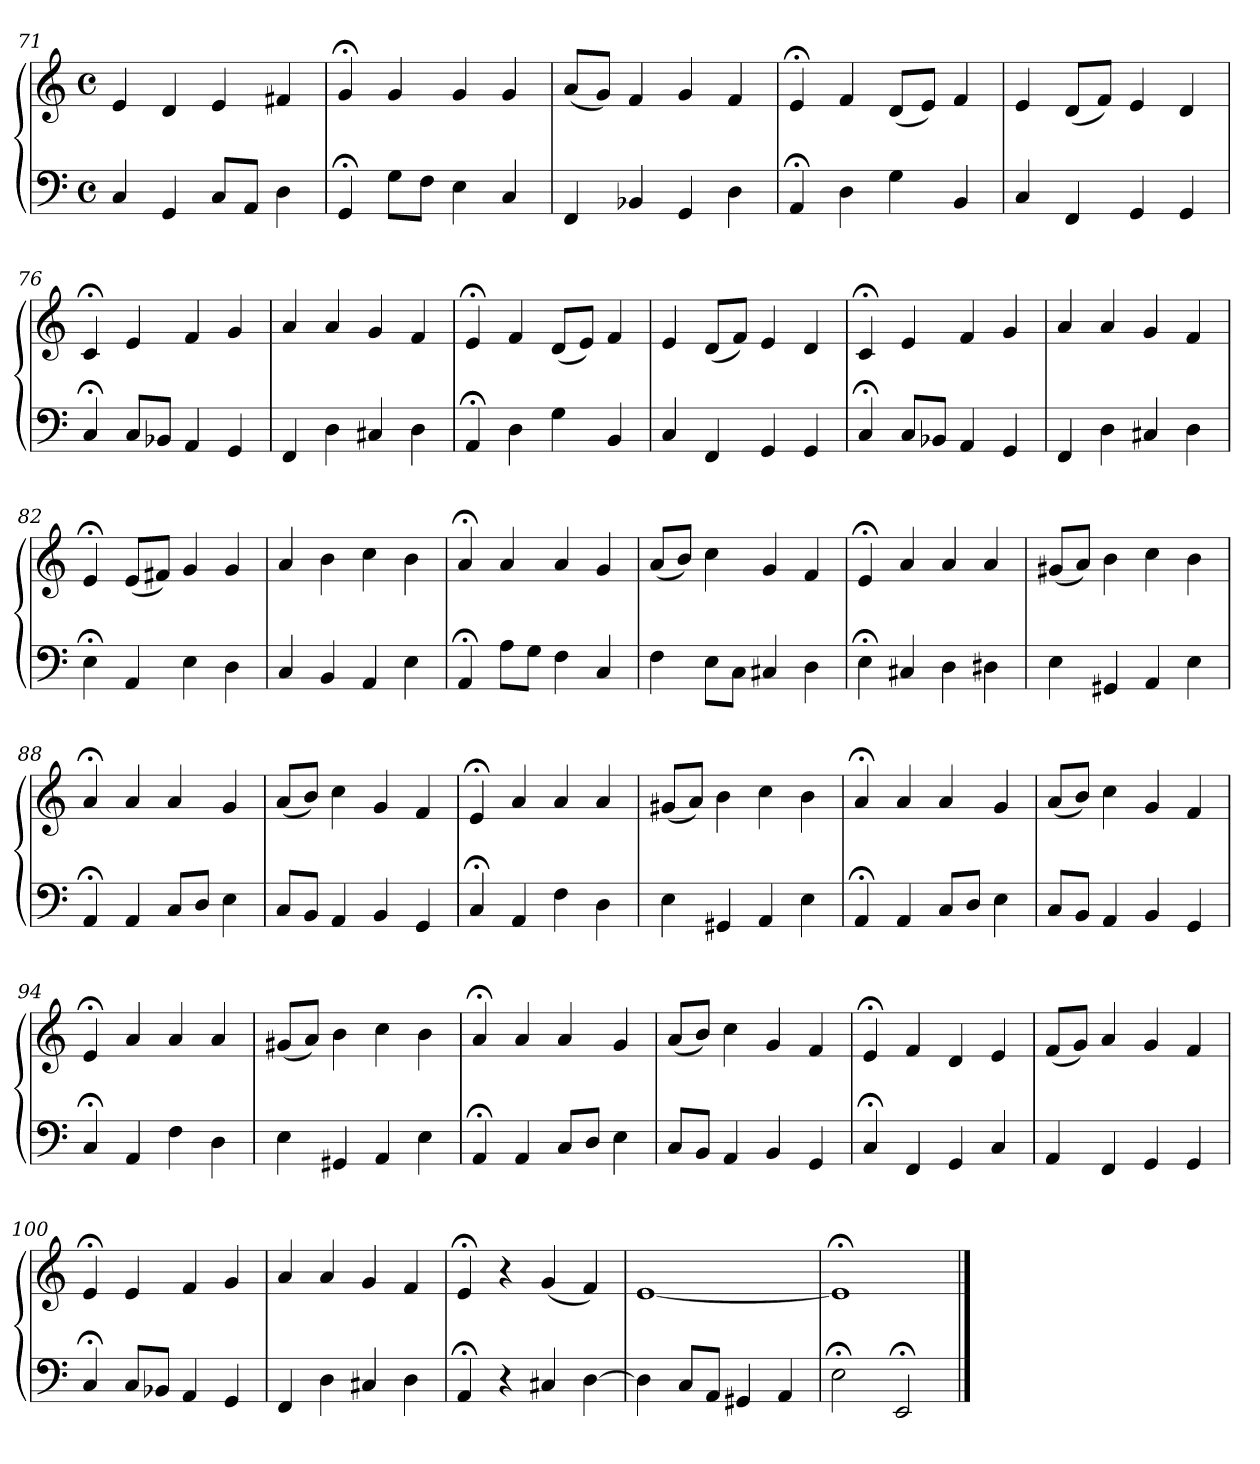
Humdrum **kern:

**kern	**kern
*part1	*part1
*staff2	*staff1
*clefF4	*clefG2
*M4/4	*M4/4
*met(c)	*met(c)
=71	=71
4C	4e
4GG	4d
8CL	4e
8AAJ	.
4D	4f#X
=72	=72
4GG;<	4g;<
8GL	4g
8FJ	.
4E	4g
4C	4g
=73	=73
4FF	(8aL
.	8gJ)
4BB-X	4f
4GG	4g
4D	4f
=74	=74
4AA;<	4e;<
4D	4f
4G	(8dL
.	8eJ)
4BB	4f
=75	=75
4C	4e
4FF	(8dL
.	8fJ)
4GG	4e
4GG	4d
!!LO:LB:g=z
=76	=76
4C;<	4c;<
8CL	4e
8BB-XJ	.
4AA	4f
4GG	4g
=77	=77
4FF	4a
4D	4a
4C#X	4g
4D	4f
=78	=78
4AA;<	4e;<
4D	4f
4G	(8dL
.	8eJ)
4BB	4f
=79	=79
4C	4e
4FF	(8dL
.	8fJ)
4GG	4e
4GG	4d
=80	=80
4C;<	4c;<
8CL	4e
8BB-XJ	.
4AA	4f
4GG	4g
=81	=81
4FF	4a
4D	4a
4C#X	4g
4D	4f
=82	=82
4E;<	4e;<
4AA	(8eL
.	8f#XJ)
4E	4g
4D	4g
!!LO:LB:g=z
=83	=83
4C	4a
4BB	4b
4AA	4cc
4E	4b
=84	=84
4AA;<	4a;<
8AL	4a
8GJ	.
4F	4a
4C	4g
=85	=85
4F	(8aL
.	8bJ)
8EL	4cc
8CJ	.
4C#X	4g
4D	4f
=86	=86
4E;<	4e;<
4C#X	4a
4D	4a
4D#X	4a
=87	=87
4E	(8g#XL
.	8aJ)
4GG#X	4b
4AA	4cc
4E	4b
=88	=88
4AA;<	4a;<
4AA	4a
8CL	4a
8DJ	.
4E	4g
=89	=89
8CL	(8aL
8BBJ	8bJ)
4AA	4cc
4BB	4g
4GG	4f
!!LO:PB:g=z
=90	=90
4C;<	4e;<
4AA	4a
4F	4a
4D	4a
=91	=91
4E	(8g#XL
.	8aJ)
4GG#X	4b
4AA	4cc
4E	4b
=92	=92
4AA;<	4a;<
4AA	4a
8CL	4a
8DJ	.
4E	4g
=93	=93
8CL	(8aL
8BBJ	8bJ)
4AA	4cc
4BB	4g
4GG	4f
=94	=94
4C;<	4e;<
4AA	4a
4F	4a
4D	4a
=95	=95
4E	(8g#XL
.	8aJ)
4GG#X	4b
4AA	4cc
4E	4b
=96	=96
4AA;<	4a;<
4AA	4a
8CL	4a
8DJ	.
4E	4g
!!LO:LB:g=z
=97	=97
8CL	(8aL
8BBJ	8bJ)
4AA	4cc
4BB	4g
4GG	4f
=98	=98
4C;<	4e;<
4FF	4f
4GG	4d
4C	4e
=99	=99
4AA	(8fL
.	8gJ)
4FF	4a
4GG	4g
4GG	4f
=100	=100
4C;<	4e;<
8CL	4e
8BB-XJ	.
4AA	4f
4GG	4g
=101	=101
4FF	4a
4D	4a
4C#X	4g
4D	4f
=102	=102
4AA;<	4e;<
4r	4r
4C#X	(4g
[4D	4f)
=103	=103
4D]	[1e
8CL	.
8AAJ	.
4GG#X	.
4AA	.
!!LO:LB:g=z
=104	=104
2E;<	1e;<]
2EE;<	.
==	==
*-	*-
